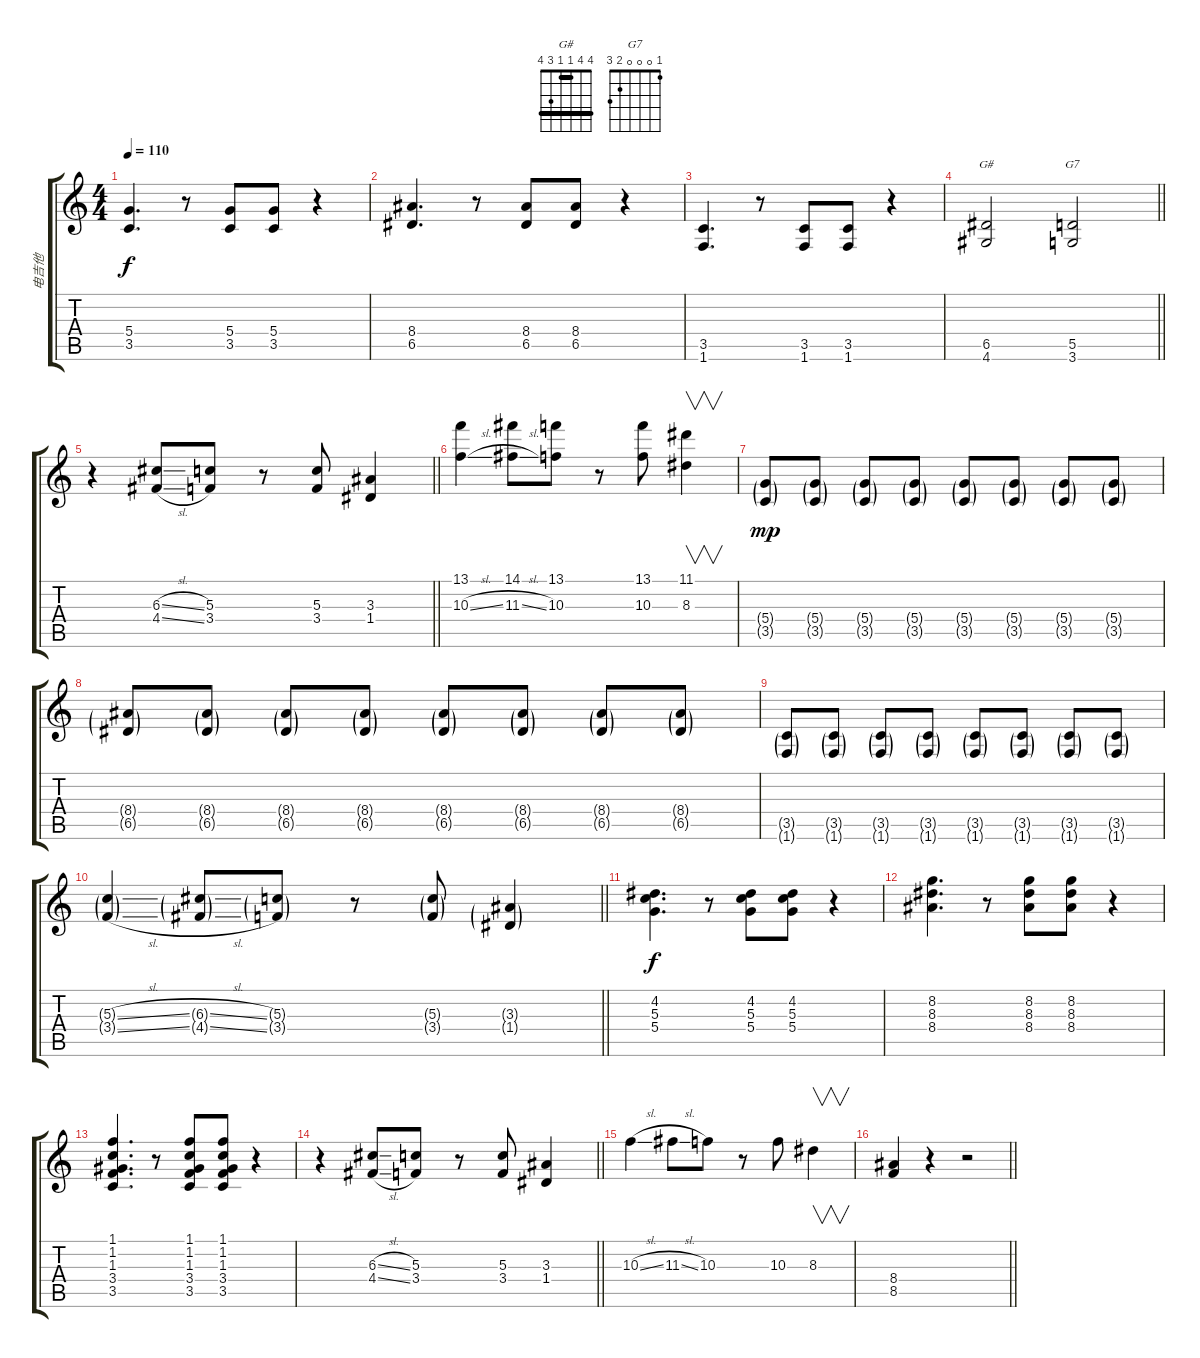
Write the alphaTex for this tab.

\track ("电吉他" "电吉他") {instrument overdrivenguitar}
\staff {score tabs}
\tuning (E4 B3 G3 D3 A2 E2) {hide}
\chord ("G#" 4 4 1 1 3 4) {barre (1 4)}
\chord ("G7" 1 0 0 0 2 3)
\ts (4 4)
\tempo 110
\clef g2
\ks c
(5.4 3.5).4{d dy f} r.8 (5.4 3.5).8 (5.4 3.5).8 r.4 |
(8.4 6.5).4{d} r.8 (8.4 6.5).8 (8.4 6.5).8 r.4 |
(3.5 1.6).4{d} r.8 (3.5 1.6).8 (3.5 1.6).8 r.4 |
\barLineRight lightlight
(6.5 4.6).2{ch "G#"} (5.5 3.6).2{ch "G7"} |
\barLineRight lightlight
r.4 (6.3{sl} 4.4{sl}).8 (5.3 3.4).8 r.8 (5.3 3.4).8 (3.3 1.4).4 |
(13.1 10.3{sl}).4 (14.1 11.3{sl}).8 (13.1 10.3).8 r.8 (13.1 10.3).8 (11.1 8.3).4{v} |
(5.4{g} 3.5{g}).8{dy mp} (5.4{g} 3.5{g}).8 (5.4{g} 3.5{g}).8 (5.4{g} 3.5{g}).8 (5.4{g} 3.5{g}).8 (5.4{g} 3.5{g}).8 (5.4{g} 3.5{g}).8 (5.4{g} 3.5{g}).8 |
(8.4{g} 6.5{g}).8 (8.4{g} 6.5{g}).8 (8.4{g} 6.5{g}).8 (8.4{g} 6.5{g}).8 (8.4{g} 6.5{g}).8 (8.4{g} 6.5{g}).8 (8.4{g} 6.5{g}).8 (8.4{g} 6.5{g}).8 |
(3.5{g} 1.6{g}).8 (3.5{g} 1.6{g}).8 (3.5{g} 1.6{g}).8 (3.5{g} 1.6{g}).8 (3.5{g} 1.6{g}).8 (3.5{g} 1.6{g}).8 (3.5{g} 1.6{g}).8 (3.5{g} 1.6{g}).8 |
\barLineRight lightlight
(5.3{sl g} 3.4{sl g}).4 (6.3{sl g} 4.4{sl g}).8 (5.3{g} 3.4{g}).8 r.8 (5.3{g} 3.4{g}).8 (3.3{g} 1.4{g}).4 |
(4.2 5.3 5.4).4{d dy f} r.8 (4.2 5.3 5.4).8 (4.2 5.3 5.4).8 r.4 |
(8.2 8.3 8.4).4{d} r.8 (8.2 8.3 8.4).8 (8.2 8.3 8.4).8 r.4 |
(1.1 1.2 1.3 3.4 3.5).4{d} r.8 (1.1 1.2 1.3 3.4 3.5).8 (1.1 1.2 1.3 3.4 3.5).8 r.4 |
\barLineRight lightlight
r.4 (6.3{sl} 4.4{sl}).8 (5.3 3.4).8 r.8 (5.3 3.4).8 (3.3 1.4).4 |
10.3{sl}.4 11.3{sl}.8 10.3.8 r.8 10.3.8 8.3.4{v} |
\barLineRight lightlight
(8.4 8.5).4 r.4 r.2
